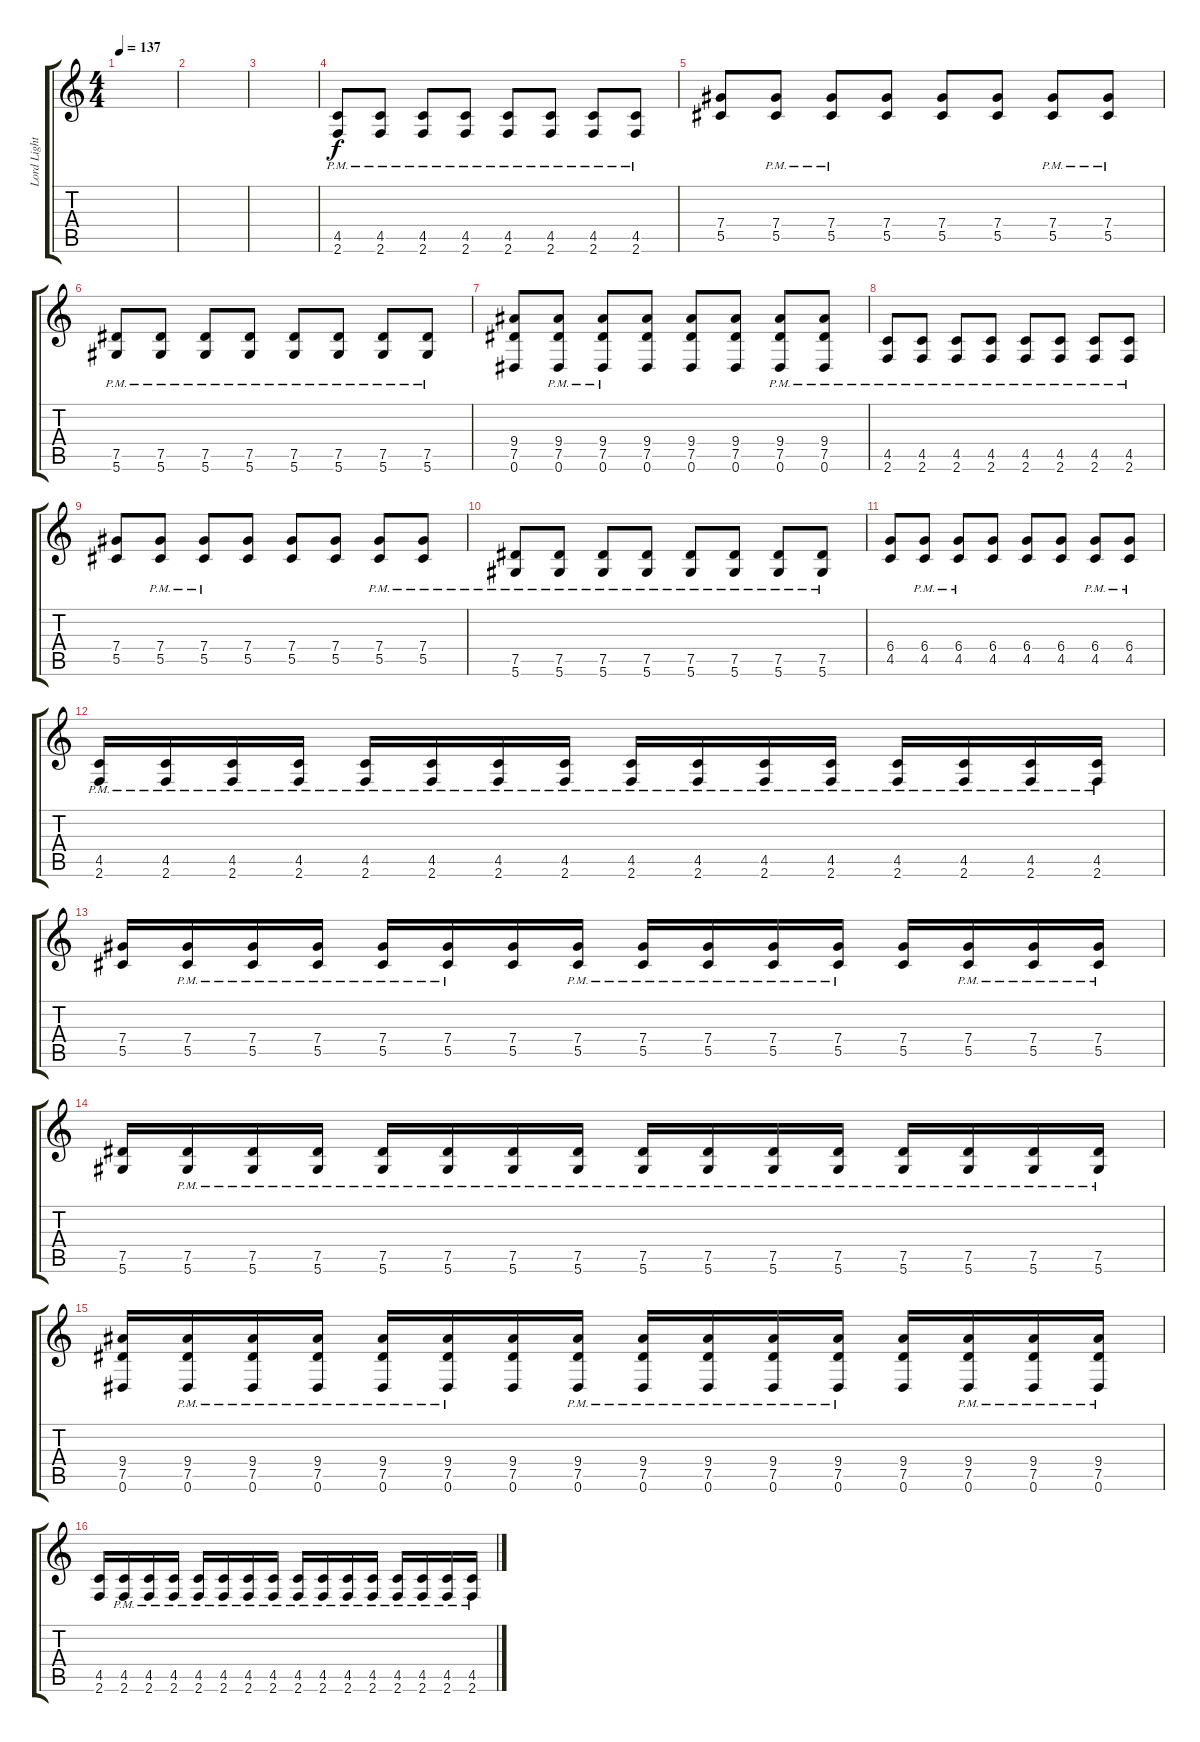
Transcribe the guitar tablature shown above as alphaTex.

\track ("Lord Lightbringer" "Lord Light") {instrument distortionguitar}
\staff {score tabs}
\tuning (Eb4 Bb3 Gb3 Db3 Ab2 Eb2) {hide}
\ts (4 4)
\tempo 137
\clef g2
\ks c
|
|
|
(4.5{pm} 2.6{pm}).8 (4.5{pm} 2.6{pm}).8 (4.5{pm} 2.6{pm}).8 (4.5{pm} 2.6{pm}).8 (4.5{pm} 2.6{pm}).8 (4.5{pm} 2.6{pm}).8 (4.5{pm} 2.6{pm}).8 (4.5{pm} 2.6{pm}).8 |
(7.4 5.5).8 (7.4{pm} 5.5{pm}).8 (7.4{pm} 5.5{pm}).8 (7.4 5.5).8 (7.4 5.5).8 (7.4 5.5).8 (7.4{pm} 5.5{pm}).8 (7.4{pm} 5.5{pm}).8 |
(7.5{pm} 5.6{pm}).8 (7.5{pm} 5.6{pm}).8 (7.5{pm} 5.6{pm}).8 (7.5{pm} 5.6{pm}).8 (7.5{pm} 5.6{pm}).8 (7.5{pm} 5.6{pm}).8 (7.5{pm} 5.6{pm}).8 (7.5{pm} 5.6{pm}).8 |
(9.4 7.5 0.6).8 (9.4{pm} 7.5{pm} 0.6{pm}).8 (9.4{pm} 7.5{pm} 0.6{pm}).8 (9.4 7.5 0.6).8 (9.4 7.5 0.6).8 (9.4 7.5 0.6).8 (9.4{pm} 7.5{pm} 0.6{pm}).8 (9.4{pm} 7.5{pm} 0.6{pm}).8 |
(4.5{pm} 2.6{pm}).8 (4.5{pm} 2.6{pm}).8 (4.5{pm} 2.6{pm}).8 (4.5{pm} 2.6{pm}).8 (4.5{pm} 2.6{pm}).8 (4.5{pm} 2.6{pm}).8 (4.5{pm} 2.6{pm}).8 (4.5{pm} 2.6{pm}).8 |
(7.4 5.5).8 (7.4{pm} 5.5{pm}).8 (7.4{pm} 5.5{pm}).8 (7.4 5.5).8 (7.4 5.5).8 (7.4 5.5).8 (7.4{pm} 5.5{pm}).8 (7.4{pm} 5.5{pm}).8 |
(7.5{pm} 5.6{pm}).8 (7.5{pm} 5.6{pm}).8 (7.5{pm} 5.6{pm}).8 (7.5{pm} 5.6{pm}).8 (7.5{pm} 5.6{pm}).8 (7.5{pm} 5.6{pm}).8 (7.5{pm} 5.6{pm}).8 (7.5{pm} 5.6{pm}).8 |
(6.4 4.5).8 (6.4{pm} 4.5{pm}).8 (6.4{pm} 4.5{pm}).8 (6.4 4.5).8 (6.4 4.5).8 (6.4 4.5).8 (6.4{pm} 4.5{pm}).8 (6.4{pm} 4.5{pm}).8 |
(4.5{pm} 2.6{pm}).16 (4.5{pm} 2.6{pm}).16 (4.5{pm} 2.6{pm}).16 (4.5{pm} 2.6{pm}).16 (4.5{pm} 2.6{pm}).16 (4.5{pm} 2.6{pm}).16 (4.5{pm} 2.6{pm}).16 (4.5{pm} 2.6{pm}).16 (4.5{pm} 2.6{pm}).16 (4.5{pm} 2.6{pm}).16 (4.5{pm} 2.6{pm}).16 (4.5{pm} 2.6{pm}).16 (4.5{pm} 2.6{pm}).16 (4.5{pm} 2.6{pm}).16 (4.5{pm} 2.6{pm}).16 (4.5{pm} 2.6{pm}).16 |
(7.4 5.5).16 (7.4{pm} 5.5{pm}).16 (7.4{pm} 5.5{pm}).16 (7.4{pm} 5.5{pm}).16 (7.4{pm} 5.5{pm}).16 (7.4{pm} 5.5{pm}).16 (7.4 5.5).16 (7.4{pm} 5.5{pm}).16 (7.4{pm} 5.5{pm}).16 (7.4{pm} 5.5{pm}).16 (7.4{pm} 5.5{pm}).16 (7.4{pm} 5.5{pm}).16 (7.4 5.5).16 (7.4{pm} 5.5{pm}).16 (7.4{pm} 5.5{pm}).16 (7.4{pm} 5.5{pm}).16 |
(7.5 5.6).16 (7.5{pm} 5.6{pm}).16 (7.5{pm} 5.6{pm}).16 (7.5{pm} 5.6{pm}).16 (7.5{pm} 5.6{pm}).16 (7.5{pm} 5.6{pm}).16 (7.5{pm} 5.6{pm}).16 (7.5{pm} 5.6{pm}).16 (7.5{pm} 5.6{pm}).16 (7.5{pm} 5.6{pm}).16 (7.5{pm} 5.6{pm}).16 (7.5{pm} 5.6{pm}).16 (7.5{pm} 5.6{pm}).16 (7.5{pm} 5.6{pm}).16 (7.5{pm} 5.6{pm}).16 (7.5{pm} 5.6{pm}).16 |
(9.4 7.5 0.6).16 (9.4{pm} 7.5{pm} 0.6{pm}).16 (9.4{pm} 7.5{pm} 0.6{pm}).16 (9.4{pm} 7.5{pm} 0.6{pm}).16 (9.4{pm} 7.5{pm} 0.6{pm}).16 (9.4{pm} 7.5{pm} 0.6{pm}).16 (9.4 7.5 0.6).16 (9.4{pm} 7.5{pm} 0.6{pm}).16 (9.4{pm} 7.5{pm} 0.6{pm}).16 (9.4{pm} 7.5{pm} 0.6{pm}).16 (9.4{pm} 7.5{pm} 0.6{pm}).16 (9.4{pm} 7.5{pm} 0.6{pm}).16 (9.4 7.5 0.6).16 (9.4{pm} 7.5{pm} 0.6{pm}).16 (9.4{pm} 7.5{pm} 0.6{pm}).16 (9.4{pm} 7.5{pm} 0.6{pm}).16 |
(4.5 2.6).16 (4.5{pm} 2.6{pm}).16 (4.5{pm} 2.6{pm}).16 (4.5{pm} 2.6{pm}).16 (4.5{pm} 2.6{pm}).16 (4.5{pm} 2.6{pm}).16 (4.5{pm} 2.6{pm}).16 (4.5{pm} 2.6{pm}).16 (4.5{pm} 2.6{pm}).16 (4.5{pm} 2.6{pm}).16 (4.5{pm} 2.6{pm}).16 (4.5{pm} 2.6{pm}).16 (4.5{pm} 2.6{pm}).16 (4.5{pm} 2.6{pm}).16 (4.5{pm} 2.6{pm}).16 (4.5{pm} 2.6{pm}).16
